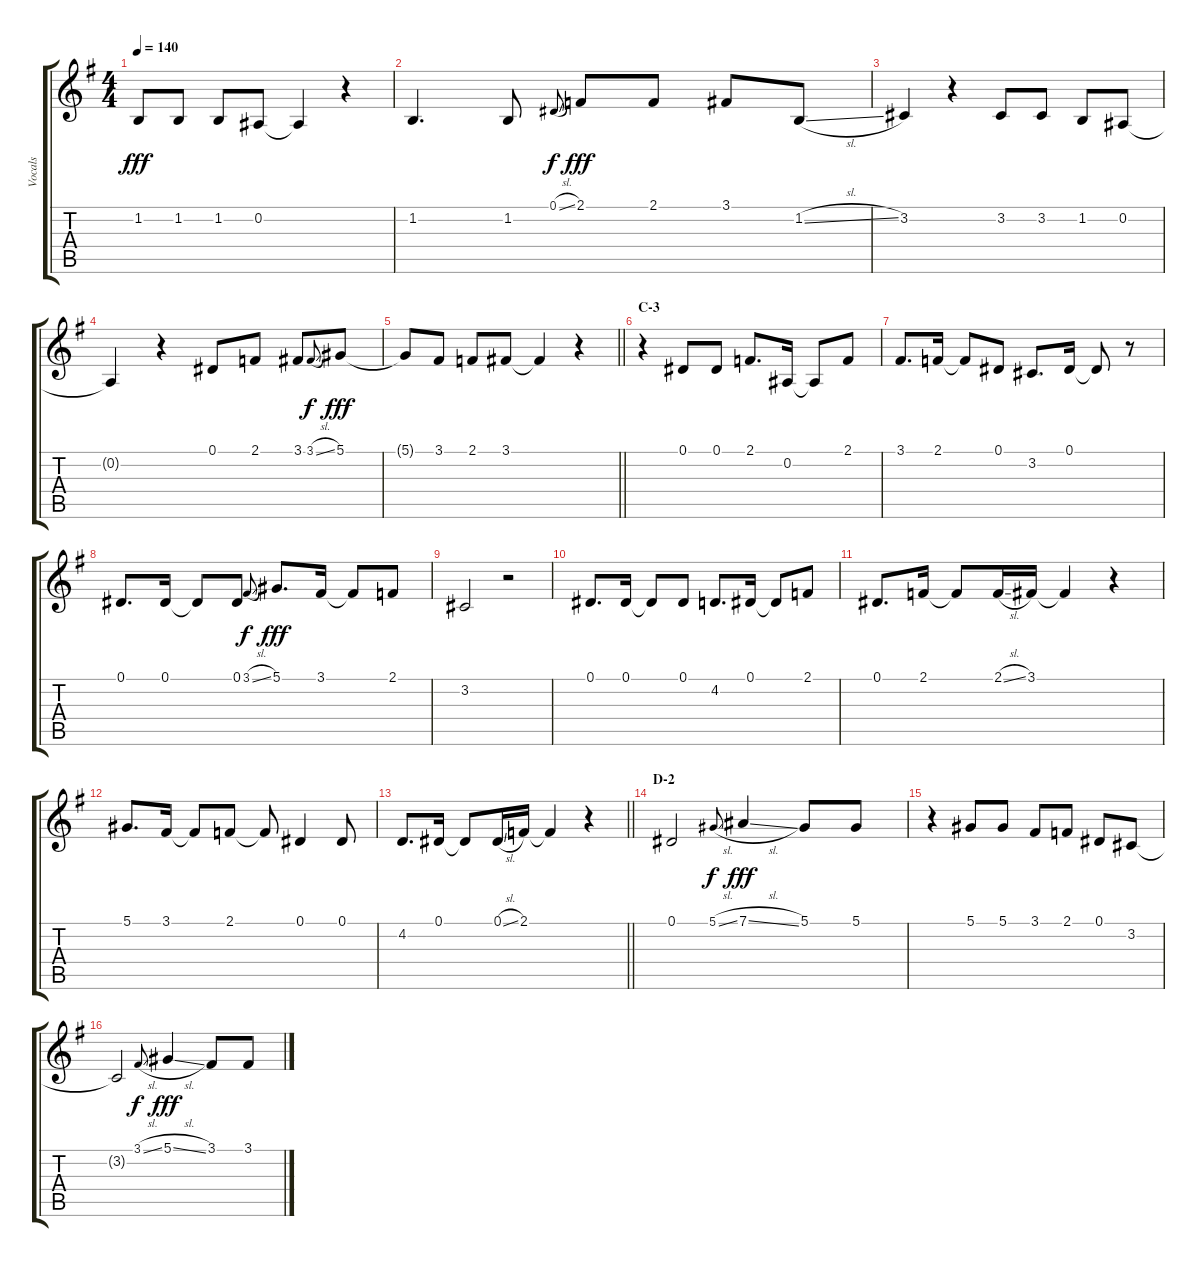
\track ("Vocals" "Vocals") {instrument voiceoohs}
\staff {score tabs}
\tuning (Eb4 Bb3 Gb3 Db3 Ab2 Eb2) {hide}
\ts (4 4)
\tempo 140
\clef g2
\ks g
1.2{t}.8{dy fff} 1.2.8 1.2.8 0.2.8 0.2{t}.4 r.4 |
1.2.4{d} 1.2.8 0.1{sl}.8{gr onbeat dy f} 2.1.8{dy fff} 2.1.8 3.1.8 1.2{sl}.8 |
3.2.4 r.4 3.2.8 3.2.8 1.2.8 0.2.8 |
0.2{t}.4 r.4 0.1.8 2.1.8 3.1.8 3.1{sl}.8{gr onbeat dy f} 5.1.8{dy fff} |
\barLineRight lightlight
5.1{t}.8 3.1.8 2.1.8 3.1.8 3.1{t}.4 r.4 |
\section ("" "C-3")
r.4 0.1.8 0.1.8 2.1.8{d} 0.2.16 0.2{t}.8 2.1.8 |
3.1.8{d} 2.1.16 2.1{t}.8 0.1.8 3.2.8{d} 0.1.16 0.1{t}.8 r.8 |
0.1.8{d} 0.1.16 0.1{t}.8 0.1.8 3.1{sl}.8{gr onbeat dy f} 5.1.8{d dy fff} 3.1.16 3.1{t}.8 2.1.8 |
3.2.2 r.2 |
0.1.8{d} 0.1.16 0.1{t}.8 0.1.8 4.2.8{d} 0.1.16 0.1{t}.8 2.1.8 |
0.1.8{d} 2.1.16 2.1{t}.8 2.1{sl}.16 3.1.16 3.1{t}.4 r.4 |
5.1.8{d} 3.1.16 3.1{t}.8 2.1.8 2.1{t}.8 0.1.4 0.1.8 |
\barLineRight lightlight
4.2.8{d} 0.1.16 0.1{t}.8 0.1{sl}.16 2.1.16 2.1{t}.4 r.4 |
\section ("" "D-2")
0.1.2 5.1{sl}.8{gr onbeat dy f} 7.1{sl}.4{dy fff} 5.1.8 5.1.8 |
r.4 5.1.8 5.1.8 3.1.8 2.1.8 0.1.8 3.2.8 |
3.2{t}.2 3.1{sl}.8{gr onbeat dy f} 5.1{sl}.4{dy fff} 3.1.8 3.1.8
